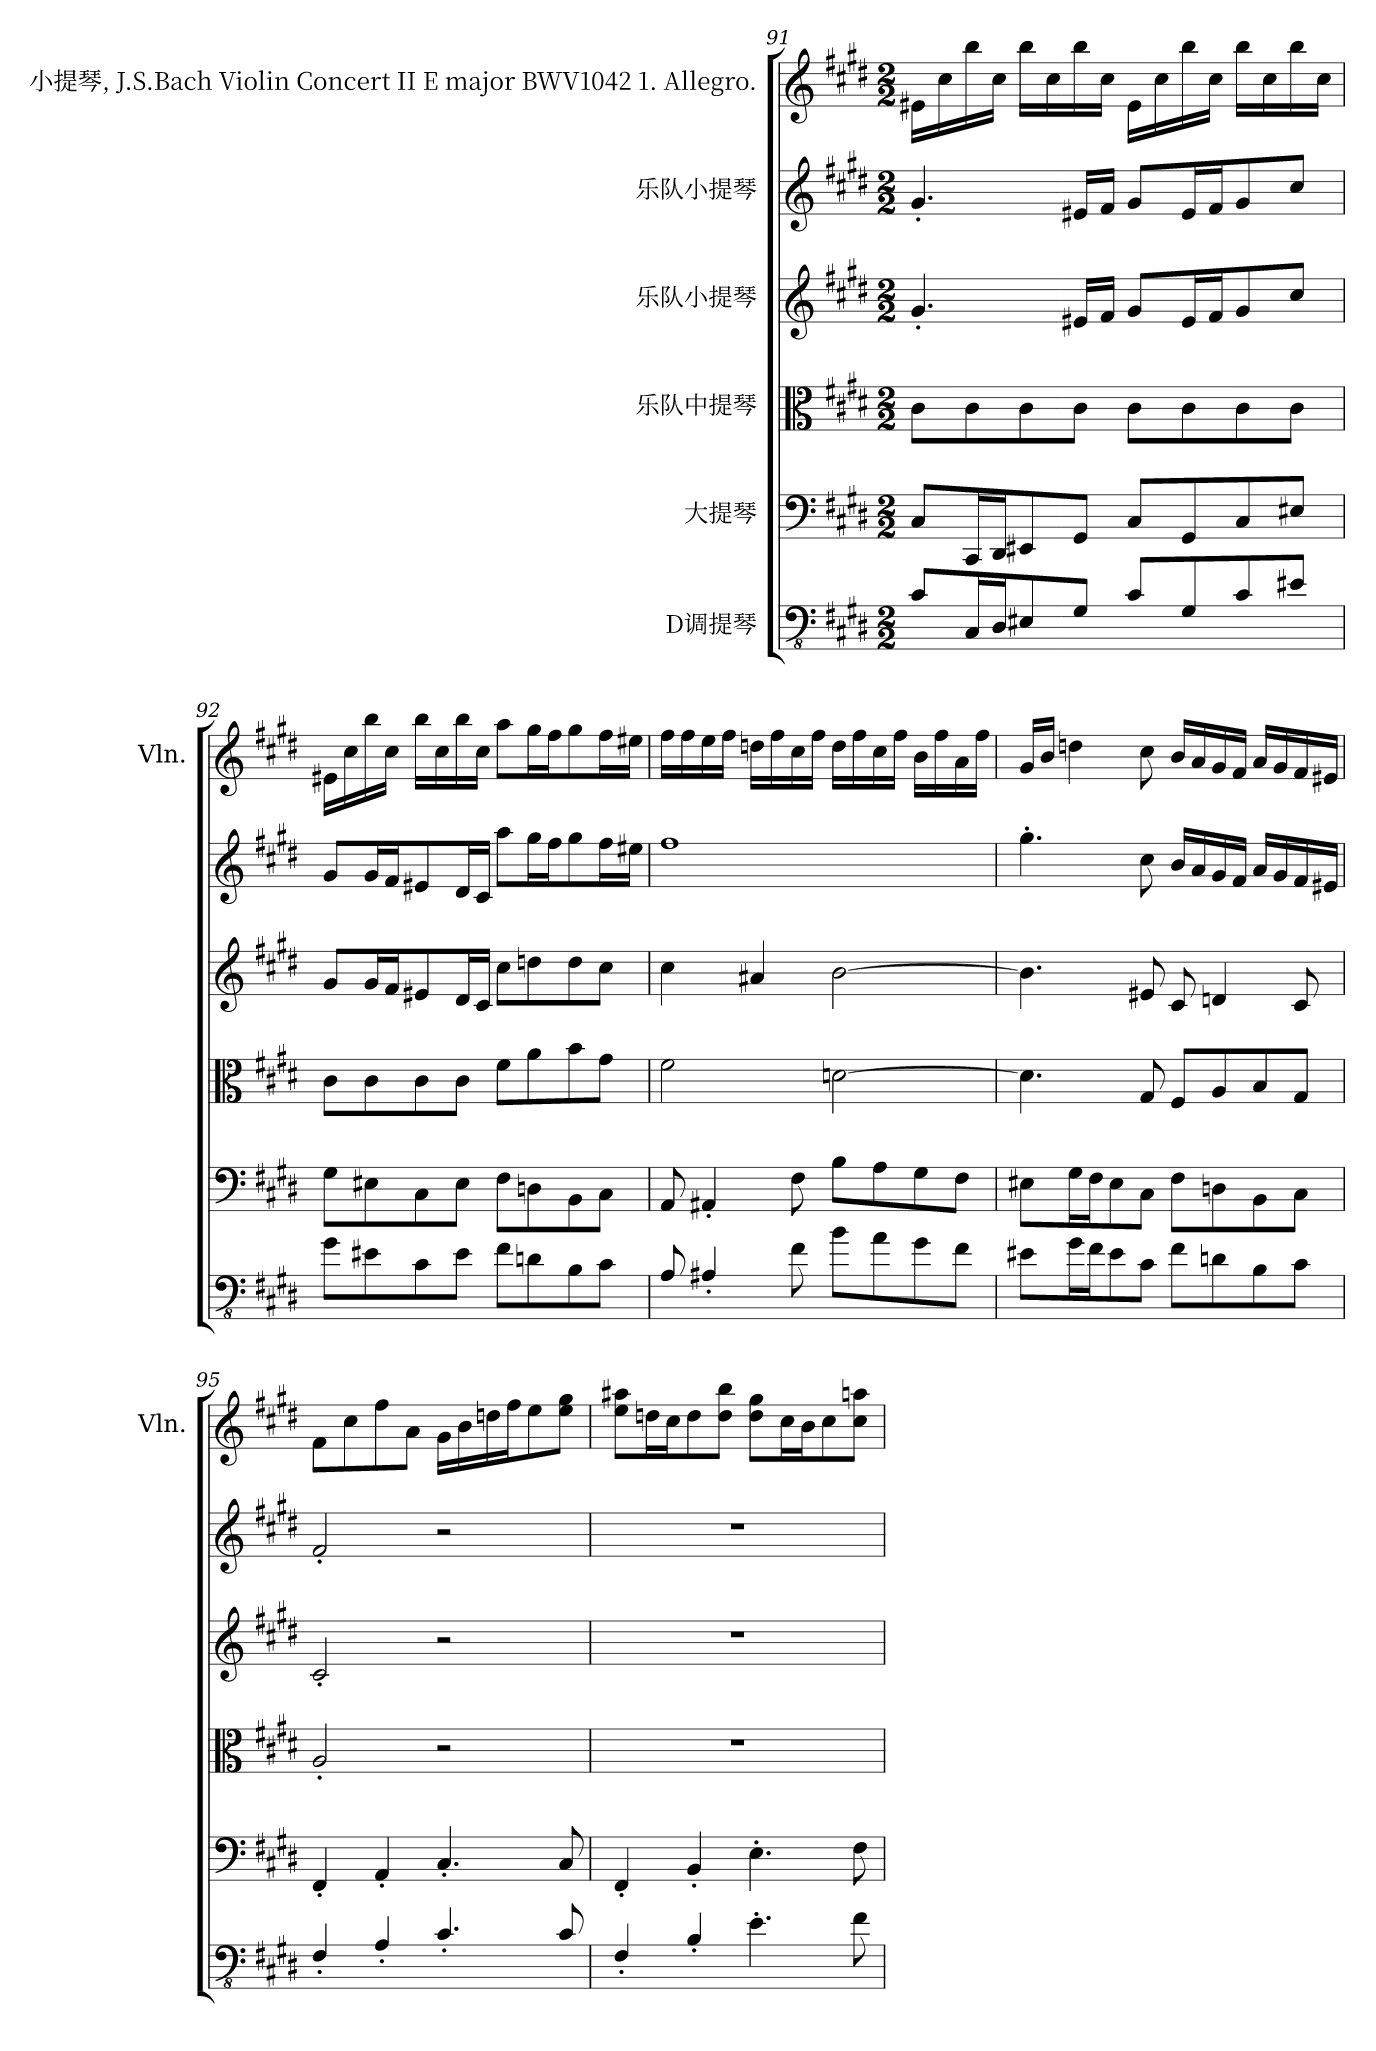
**kern	**kern	**kern	**kern	**kern	**kern
*part6	*part5	*part4	*part3	*part2	*part1
*staff6	*staff5	*staff4	*staff3	*staff2	*staff1
*I"D调提琴	*I"大提琴	*I"乐队中提琴	*I"乐队小提琴	*I"乐队小提琴	*I"小提琴, J.S.Bach Violin Concert II E major BWV1042 1. Allegro.
*	*	*	*	*	*I'Vln.
!!LO:PB:g=z
*clefFv4	*clefF4	*clefC3	*clefG2	*clefG2	*clefG2
*ITrd7c12	*	*	*	*	*
*k[f#c#g#d#]	*k[f#c#g#d#]	*k[f#c#g#d#]	*k[f#c#g#d#]	*k[f#c#g#d#]	*k[f#c#g#d#]
*M2/2	*M2/2	*M2/2	*M2/2	*M2/2	*M2/2
=91	=91	=91	=91	=91	=91
8CC#/L	8C#/L	8c#\L	4.g#'/	4.g#'/	16e#X\LL
.	.	.	.	.	16cc#\
16CCC#/L	16CC#/L	8c#\	.	.	16bb\
16DDD#/J	16DD#/J	.	.	.	16cc#\JJ
8EEE#X/	8EE#X/	8c#\	.	.	16bb\LL
.	.	.	.	.	16cc#\
8GGG#/J	8GG#/J	8c#\J	16e#X/LL	16e#X/LL	16bb\
.	.	.	16f#/JJ	16f#/JJ	16cc#\JJ
8CC#/L	8C#/L	8c#\L	8g#/L	8g#/L	16e#\LL
.	.	.	.	.	16cc#\
8GGG#/	8GG#/	8c#\	16e#/L	16e#/L	16bb\
.	.	.	16f#/J	16f#/J	16cc#\JJ
8CC#/	8C#/	8c#\	8g#/	8g#/	16bb\LL
.	.	.	.	.	16cc#\
8EE#X/J	8E#X/J	8c#\J	8cc#/J	8cc#/J	16bb\
.	.	.	.	.	16cc#\JJ
=92	=92	=92	=92	=92	=92
8GG#\L	8G#\L	8c#\L	8g#/L	8g#/L	16e#X\LL
.	.	.	.	.	16cc#\
8EE#X\	8E#X\	8c#\	16g#/L	16g#/L	16bb\
.	.	.	16f#/J	16f#/J	16cc#\JJ
8CC#\	8C#\	8c#\	8e#X/	8e#X/	16bb\LL
.	.	.	.	.	16cc#\
8EE#\J	8E#\J	8c#\J	16d#/L	16d#/L	16bb\
.	.	.	16c#/JJ	16c#/JJ	16cc#\JJ
8FF#\L	8F#\L	8f#\L	8cc#\L	8aa\L	8aa\L
8DDn\	8Dn\	8a\	8ddn\	16gg#\L	16gg#\L
.	.	.	.	16ff#\J	16ff#\J
8BBB\	8BB\	8b\	8dd\	8gg#\	8gg#\
8CC#\J	8C#\J	8g#\J	8cc#\J	16ff#\L	16ff#\L
.	.	.	.	16ee#X\JJ	16ee#X\JJ
!!LO:LB:g=z
=93	=93	=93	=93	=93	=93
8AAA/	8AA/	2f#\	4cc#\	1ff#	16ff#\LL
.	.	.	.	.	16ff#\
4AAA#X'/	4AA#X'/	.	.	.	16ee\
.	.	.	.	.	16ff#\JJ
.	.	.	4a#X/	.	16ddn\LL
.	.	.	.	.	16ff#\
8FF#\	8F#\	.	.	.	16cc#\
.	.	.	.	.	16ff#\JJ
8BB\L	8B\L	[2dn\	[2b\	.	16dd\LL
.	.	.	.	.	16ff#\
8AA\	8A\	.	.	.	16cc#\
.	.	.	.	.	16ff#\JJ
8GG#\	8G#\	.	.	.	16b\LL
.	.	.	.	.	16ff#\
8FF#\J	8F#\J	.	.	.	16a\
.	.	.	.	.	16ff#\JJ
=94	=94	=94	=94	=94	=94
8EE#X\L	8E#X\L	4.d\]	4.b\]	4.gg#'\	16g#/LL
.	.	.	.	.	16b/JJ
16GG#\L	16G#\L	.	.	.	4ddn\
16FF#\J	16F#\J	.	.	.	.
8EE#\	8E#\	.	.	.	.
8CC#\J	8C#\J	8G#/	8e#X/	8cc#\	8cc#\
8FF#\L	8F#\L	8F#/L	8c#/	16b/LL	16b/LL
.	.	.	.	16a/	16a/
8DDn\	8Dn\	8A/	4dn/	16g#/	16g#/
.	.	.	.	16f#/JJ	16f#/JJ
8BBB\	8BB\	8B/	.	16a/LL	16a/LL
.	.	.	.	16g#/	16g#/
8CC#\J	8C#\J	8G#/J	8c#/	16f#/	16f#/
.	.	.	.	16e#X/JJ	16e#X/JJ
!!LO:PB:g=z
=95	=95	=95	=95	=95	=95
4FFF#'/	4FF#'/	2A'/	2c#'/	2f#'/	8f#\L
.	.	.	.	.	8cc#\
4AAA'/	4AA'/	.	.	.	8ff#\
.	.	.	.	.	8a\J
4.CC#'/	4.C#'/	2r	2r	2r	16g#\LL
.	.	.	.	.	16b\
.	.	.	.	.	16ddn\
.	.	.	.	.	16ff#\J
.	.	.	.	.	8ee\
8CC#/	8C#/	.	.	.	8ee\ 8gg#\J
=96	=96	=96	=96	=96	=96
4FFF#'/	4FF#'/	1r	1r	1r	8ee\ 8aa#X\L
.	.	.	.	.	16ddn\L
.	.	.	.	.	16cc#\J
4BBB'/	4BB'/	.	.	.	8dd\
.	.	.	.	.	8dd\ 8bb\J
4.EE'\	4.E'\	.	.	.	8dd\ 8gg#\L
.	.	.	.	.	16cc#\L
.	.	.	.	.	16b\J
.	.	.	.	.	8cc#\
8FF#\	8F#\	.	.	.	8cc#\ 8aan\J
=	=	=	=	=	=
*-	*-	*-	*-	*-	*-
